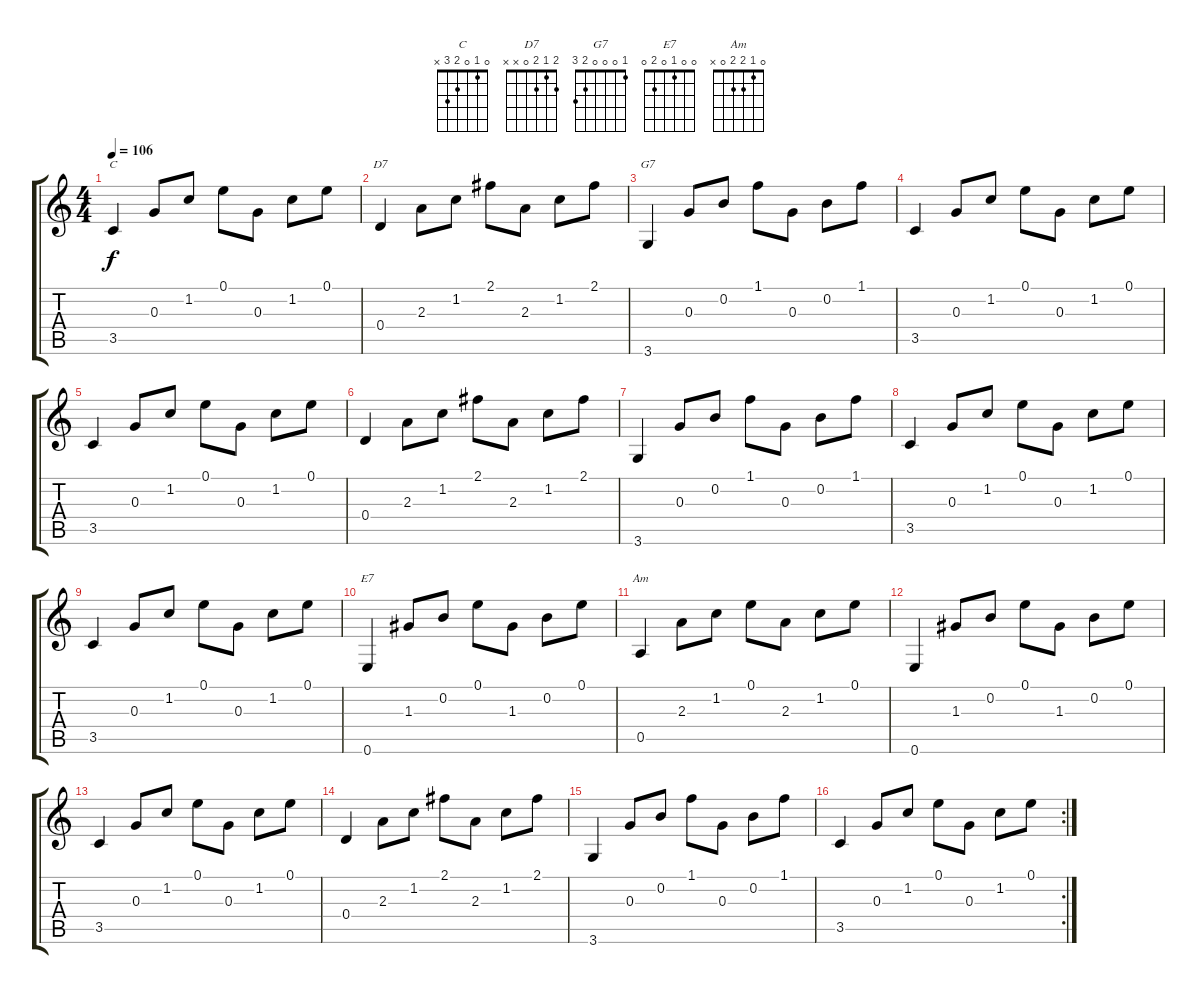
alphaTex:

\track "" {instrument acousticguitarsteel}
\staff {score tabs}
\tuning (E4 B3 G3 D3 A2 E2) {hide}
\chord ("C" 0 1 0 2 3 x)
\chord ("D7" 2 1 2 0 x x)
\chord ("G7" 1 0 0 0 2 3)
\chord ("E7" 0 0 1 0 2 0)
\chord ("Am" 0 1 2 2 0 x)
\ts (4 4)
\tempo 106
\clef g2
\ks c
3.5.4{ch "C" dy f instrument acousticguitarsteel} 0.3.8 1.2.8 0.1.8 0.3.8 1.2.8 0.1.8 |
0.4.4{ch "D7"} 2.3.8 1.2.8 2.1.8 2.3.8 1.2.8 2.1.8 |
3.6.4{ch "G7"} 0.3.8 0.2.8 1.1.8 0.3.8 0.2.8 1.1.8 |
3.5.4 0.3.8 1.2.8 0.1.8 0.3.8 1.2.8 0.1.8 |
3.5.4 0.3.8 1.2.8 0.1.8 0.3.8 1.2.8 0.1.8 |
0.4.4 2.3.8 1.2.8 2.1.8 2.3.8 1.2.8 2.1.8 |
3.6.4 0.3.8 0.2.8 1.1.8 0.3.8 0.2.8 1.1.8 |
3.5.4 0.3.8 1.2.8 0.1.8 0.3.8 1.2.8 0.1.8 |
3.5.4 0.3.8 1.2.8 0.1.8 0.3.8 1.2.8 0.1.8 |
0.6.4{ch "E7"} 1.3.8 0.2.8 0.1.8 1.3.8 0.2.8 0.1.8 |
0.5.4{ch "Am"} 2.3.8 1.2.8 0.1.8 2.3.8 1.2.8 0.1.8 |
0.6.4 1.3.8 0.2.8 0.1.8 1.3.8 0.2.8 0.1.8 |
3.5.4 0.3.8 1.2.8 0.1.8 0.3.8 1.2.8 0.1.8 |
0.4.4 2.3.8 1.2.8 2.1.8 2.3.8 1.2.8 2.1.8 |
3.6.4 0.3.8 0.2.8 1.1.8 0.3.8 0.2.8 1.1.8 |
\rc 2
3.5.4 0.3.8 1.2.8 0.1.8 0.3.8 1.2.8 0.1.8
